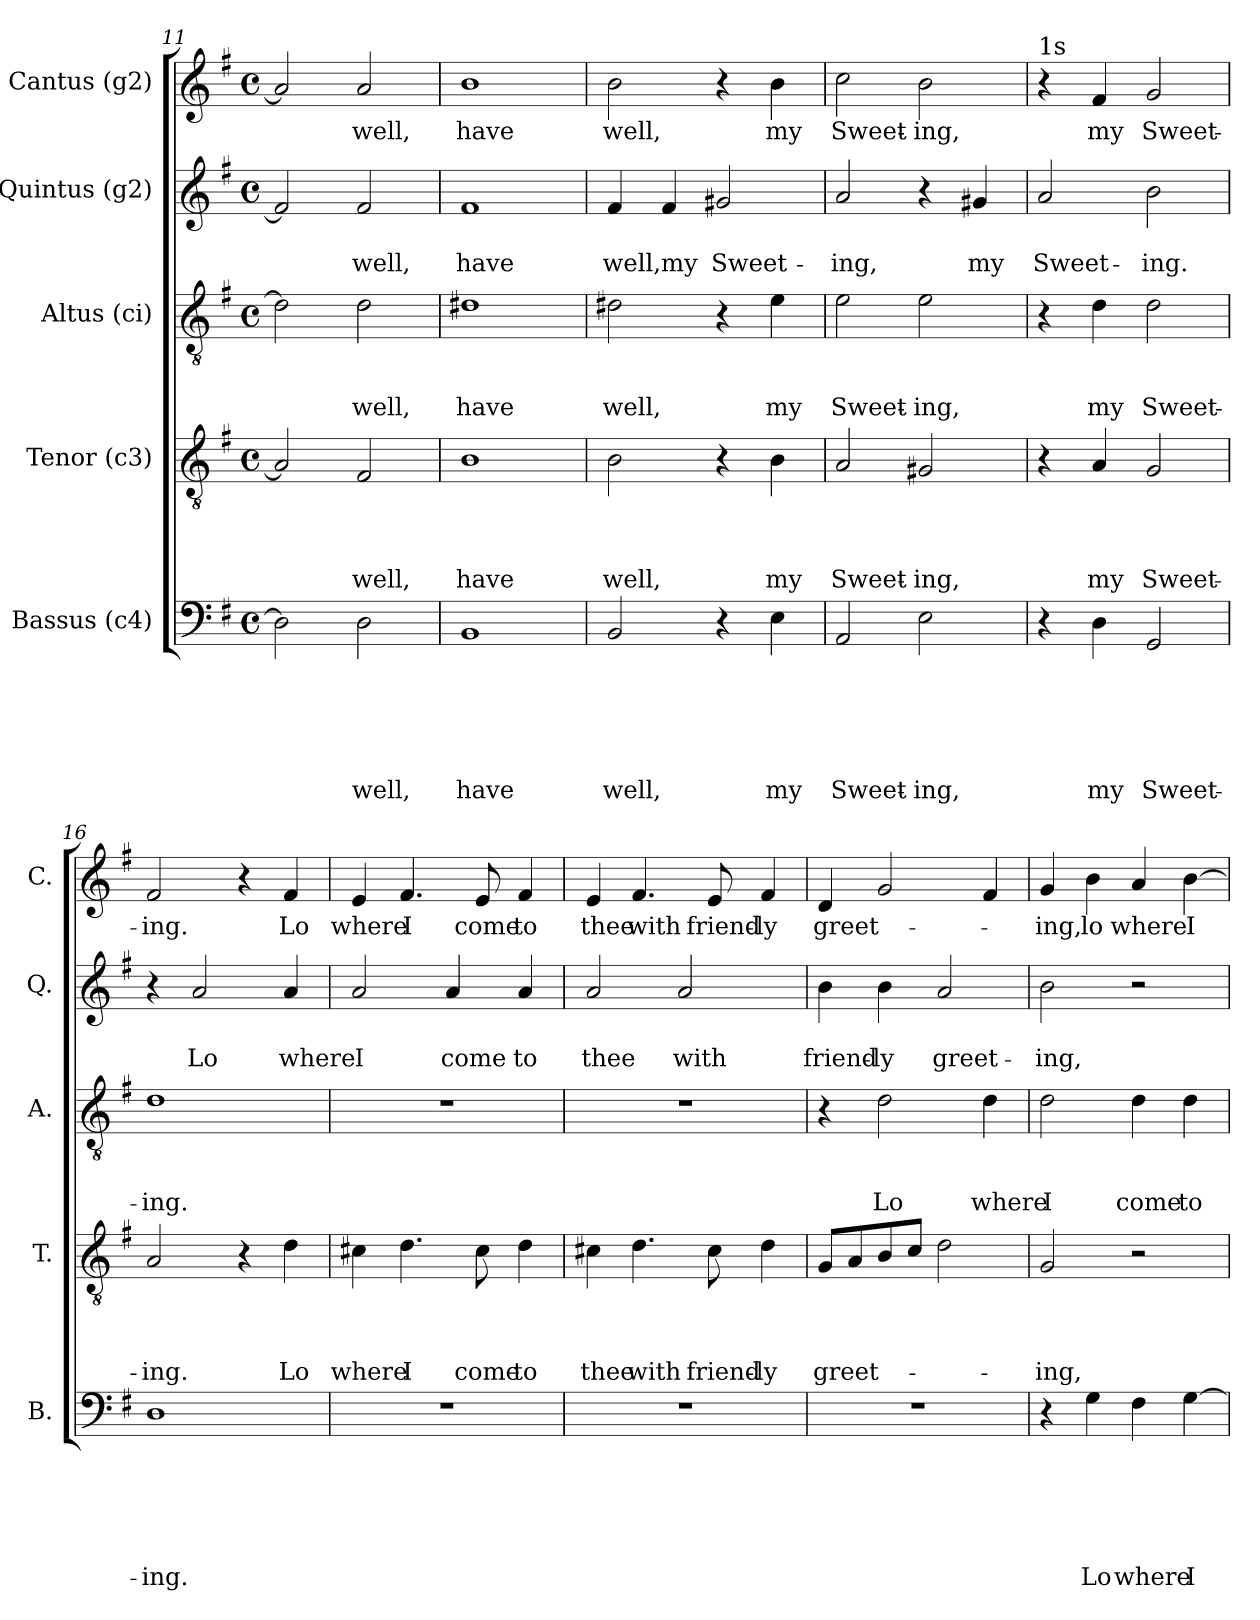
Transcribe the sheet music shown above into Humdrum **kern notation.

**kern	**text	**text	**text	**text	**text	**text	**kern	**text	**text	**text	**text	**kern	**text	**text	**text	**kern	**text	**text	**kern	**text
*part5	*part5	*part5	*part5	*part5	*part5	*part5	*part4	*part4	*part4	*part4	*part4	*part3	*part3	*part3	*part3	*part2	*part2	*part2	*part1	*part1
*staff5	*staff5	*staff5	*staff5	*staff5	*staff5	*staff5	*staff4	*staff4	*staff4	*staff4	*staff4	*staff3	*staff3	*staff3	*staff3	*staff2	*staff2	*staff2	*staff1	*staff1
*I"Bassus (c4)	*	*	*	*	*	*	*I"Tenor (c3)	*	*	*	*	*I"Altus (ci)	*	*	*	*I"Quintus (g2)	*	*	*I"Cantus (g2)	*
*I'B.	*	*	*	*	*	*	*I'T.	*	*	*	*	*I'A.	*	*	*	*I'Q.	*	*	*I'C.	*
*clefF4	*	*	*	*	*	*	*clefGv2	*	*	*	*	*clefGv2	*	*	*	*clefG2	*	*	*clefG2	*
*k[f#]	*	*	*	*	*	*	*k[f#]	*	*	*	*	*k[f#]	*	*	*	*k[f#]	*	*	*k[f#]	*
*G:	*	*	*	*	*	*	*G:	*	*	*	*	*G:	*	*	*	*G:	*	*	*G:	*
*M4/4	*	*	*	*	*	*	*M4/4	*	*	*	*	*M4/4	*	*	*	*M4/4	*	*	*M4/4	*
*met(c)	*	*	*	*	*	*	*met(c)	*	*	*	*	*met(c)	*	*	*	*met(c)	*	*	*met(c)	*
=11	=11	=11	=11	=11	=11	=11	=11	=11	=11	=11	=11	=11	=11	=11	=11	=11	=11	=11	=11	=11
2D\]	.	.	.	.	.	.	2A/]	.	.	.	.	2d\]	.	.	.	2f#/]	.	.	2a/]	.
!	!	!	!	!	!	!LO:LY:b	!	!	!	!	!LO:LY:b	!	!	!	!LO:LY:b	!	!	!LO:LY:b	!	!LO:LY:b
2D\	.	.	.	.	.	well,	2F#/	.	.	.	well,	2d\	.	.	well,	2f#/	.	well,	2a/	well,
=12	=12	=12	=12	=12	=12	=12	=12	=12	=12	=12	=12	=12	=12	=12	=12	=12	=12	=12	=12	=12
!	!	!	!	!	!	!LO:LY:b	!	!	!	!	!LO:LY:b	!	!	!	!LO:LY:b	!	!	!LO:LY:b	!	!LO:LY:b
1BB	.	.	.	.	.	have	1B	.	.	.	have	1d#X	.	.	have	1f#	.	have	1b	have
=13	=13	=13	=13	=13	=13	=13	=13	=13	=13	=13	=13	=13	=13	=13	=13	=13	=13	=13	=13	=13
!	!	!	!	!	!	!LO:LY:b	!	!	!	!	!LO:LY:b	!	!	!	!LO:LY:b	!	!	!LO:LY:b	!	!LO:LY:b
2BB/	.	.	.	.	.	well,	2B\	.	.	.	well,	2d#X\	.	.	well,	4f#/	.	well,my	2b\	well,
.	.	.	.	.	.	.	.	.	.	.	.	.	.	.	.	4f#/	.	.	.	.
!	!	!	!	!	!	!	!	!	!	!	!	!	!	!	!	!	!	!LO:LY:b	!	!
4r	.	.	.	.	.	.	4r	.	.	.	.	4r	.	.	.	2g#X/	.	Sweet-	4r	.
!	!	!	!	!	!	!LO:LY:b	!	!	!	!	!LO:LY:b	!	!	!	!LO:LY:b	!	!	!	!	!LO:LY:b
4E\	.	.	.	.	.	my	4B\	.	.	.	my	4e\	.	.	my	.	.	.	4b\	my
=14	=14	=14	=14	=14	=14	=14	=14	=14	=14	=14	=14	=14	=14	=14	=14	=14	=14	=14	=14	=14
!	!	!	!	!	!	!LO:LY:b	!	!	!	!	!LO:LY:b	!	!	!	!LO:LY:b	!	!	!LO:LY:b	!	!LO:LY:b
2AA/	.	.	.	.	.	Sweet-	2A/	.	.	.	Sweet-	2e\	.	.	Sweet-	2a/	.	-ing,	2cc\	Sweet-
!	!	!	!	!	!	!LO:LY:b	!	!	!	!	!LO:LY:b	!	!	!	!LO:LY:b	!	!	!	!	!LO:LY:b
2E\	.	.	.	.	.	-ing,	2G#X/	.	.	.	-ing,	2e\	.	.	-ing,	4r	.	.	2b\	-ing,
!	!	!	!	!	!	!	!	!	!	!	!	!	!	!	!	!	!	!LO:LY:b	!	!
.	.	.	.	.	.	.	.	.	.	.	.	.	.	.	.	4g#X/	.	my	.	.
!!LO:LB:g=z
=15	=15	=15	=15	=15	=15	=15	=15	=15	=15	=15	=15	=15	=15	=15	=15	=15	=15	=15	=15	=15
!	!	!	!	!	!	!	!	!	!	!	!	!	!	!	!	!	!	!	!LO:TX:a:t=1s	!
!	!	!	!	!	!	!	!	!	!	!	!	!	!	!	!	!	!	!LO:LY:b	!	!
4r	.	.	.	.	.	.	4r	.	.	.	.	4r	.	.	.	2a/	.	Sweet-	4r	.
!	!	!	!	!	!	!LO:LY:b	!	!	!	!	!LO:LY:b	!	!	!	!LO:LY:b	!	!	!	!	!LO:LY:b
4D\	.	.	.	.	.	my	4A/	.	.	.	my	4d\	.	.	my	.	.	.	4f#/	my
!	!	!	!	!	!	!LO:LY:b	!	!	!	!	!LO:LY:b	!	!	!	!LO:LY:b	!	!	!LO:LY:b	!	!LO:LY:b
2GG/	.	.	.	.	.	Sweet-	2G/	.	.	.	Sweet-	2d\	.	.	Sweet-	2b\	.	-ing.	2g/	Sweet-
=16	=16	=16	=16	=16	=16	=16	=16	=16	=16	=16	=16	=16	=16	=16	=16	=16	=16	=16	=16	=16
!	!	!	!	!	!	!LO:LY:b	!	!	!	!	!LO:LY:b	!	!	!	!LO:LY:b	!	!	!	!	!LO:LY:b
1D	.	.	.	.	.	-ing.	2A/	.	.	.	-ing.	1d	.	.	-ing.	4r	.	.	2f#/	-ing.
!	!	!	!	!	!	!	!	!	!	!	!	!	!	!	!	!	!	!LO:LY:b	!	!
.	.	.	.	.	.	.	.	.	.	.	.	.	.	.	.	2a/	.	Lo	.	.
.	.	.	.	.	.	.	4r	.	.	.	.	.	.	.	.	.	.	.	4r	.
!	!	!	!	!	!	!	!	!	!	!	!LO:LY:b	!	!	!	!	!	!	!LO:LY:b	!	!LO:LY:b
.	.	.	.	.	.	.	4d\	.	.	.	Lo	.	.	.	.	4a/	.	where	4f#/	Lo
=17	=17	=17	=17	=17	=17	=17	=17	=17	=17	=17	=17	=17	=17	=17	=17	=17	=17	=17	=17	=17
!	!	!	!	!	!	!	!	!	!	!	!LO:LY:b	!	!	!	!	!	!	!LO:LY:b	!	!LO:LY:b
1r	.	.	.	.	.	.	4c#X\	.	.	.	where	1r	.	.	.	2a/	.	I	4e/	where
!	!	!	!	!	!	!	!	!	!	!	!LO:LY:b	!	!	!	!	!	!	!	!	!LO:LY:b
.	.	.	.	.	.	.	4.d\	.	.	.	I	.	.	.	.	.	.	.	4.f#/	I
!	!	!	!	!	!	!	!	!	!	!	!	!	!	!	!	!	!	!LO:LY:b	!	!
.	.	.	.	.	.	.	.	.	.	.	.	.	.	.	.	4a/	.	come	.	.
!	!	!	!	!	!	!	!	!	!	!	!LO:LY:b	!	!	!	!	!	!	!	!	!LO:LY:b
.	.	.	.	.	.	.	8c#\	.	.	.	come	.	.	.	.	.	.	.	8e/	come
!	!	!	!	!	!	!	!	!	!	!	!LO:LY:b	!	!	!	!	!	!	!LO:LY:b	!	!LO:LY:b
.	.	.	.	.	.	.	4d\	.	.	.	to	.	.	.	.	4a/	.	to	4f#/	to
=18	=18	=18	=18	=18	=18	=18	=18	=18	=18	=18	=18	=18	=18	=18	=18	=18	=18	=18	=18	=18
!	!	!	!	!	!	!	!	!	!	!	!LO:LY:b	!	!	!	!	!	!	!LO:LY:b	!	!LO:LY:b
1r	.	.	.	.	.	.	4c#X\	.	.	.	thee	1r	.	.	.	2a/	.	thee	4e/	thee
!	!	!	!	!	!	!	!	!	!	!	!LO:LY:b	!	!	!	!	!	!	!	!	!LO:LY:b
.	.	.	.	.	.	.	4.d\	.	.	.	with	.	.	.	.	.	.	.	4.f#/	with
!	!	!	!	!	!	!	!	!	!	!	!	!	!	!	!	!	!	!LO:LY:b	!	!
.	.	.	.	.	.	.	.	.	.	.	.	.	.	.	.	2a/	.	with	.	.
!	!	!	!	!	!	!	!	!	!	!	!LO:LY:b	!	!	!	!	!	!	!	!	!LO:LY:b
.	.	.	.	.	.	.	8c#\	.	.	.	friend-	.	.	.	.	.	.	.	8e/	friend-
!	!	!	!	!	!	!	!	!	!	!	!LO:LY:b:rj	!	!	!	!	!	!	!	!	!LO:LY:b:rj
.	.	.	.	.	.	.	4d\	.	.	.	-ly	.	.	.	.	.	.	.	4f#/	-ly
=19	=19	=19	=19	=19	=19	=19	=19	=19	=19	=19	=19	=19	=19	=19	=19	=19	=19	=19	=19	=19
!	!	!	!	!	!	!	!	!	!	!	!LO:LY:b	!	!	!	!	!	!	!LO:LY:b	!	!LO:LY:b
1r	.	.	.	.	.	.	8G/L	.	.	.	greet-	4r	.	.	.	4b\	.	friend-	4d/	greet-
.	.	.	.	.	.	.	8A/	.	.	.	.	.	.	.	.	.	.	.	.	.
!	!	!	!	!	!	!	!	!	!	!	!	!	!	!	!LO:LY:b	!	!	!LO:LY:b	!	!
.	.	.	.	.	.	.	8B/	.	.	.	.	2d\	.	.	Lo	4b\	.	-ly	2g/	.
.	.	.	.	.	.	.	8c/J	.	.	.	.	.	.	.	.	.	.	.	.	.
!	!	!	!	!	!	!	!	!	!	!	!	!	!	!	!	!	!	!LO:LY:b	!	!
.	.	.	.	.	.	.	2d\	.	.	.	.	.	.	.	.	2a/	.	greet-	.	.
!	!	!	!	!	!	!	!	!	!	!	!	!	!	!	!LO:LY:b	!	!	!	!	!
.	.	.	.	.	.	.	.	.	.	.	.	4d\	.	.	where	.	.	.	4f#/	.
=20	=20	=20	=20	=20	=20	=20	=20	=20	=20	=20	=20	=20	=20	=20	=20	=20	=20	=20	=20	=20
!	!	!	!	!	!	!	!	!	!	!	!LO:LY:b	!	!	!	!LO:LY:b	!	!	!LO:LY:b	!	!LO:LY:b
4r	.	.	.	.	.	.	2G/	.	.	.	-ing,	2d\	.	.	I	2b\	.	-ing,	4g/	-ing,
!	!	!	!	!	!	!LO:LY:b	!	!	!	!	!	!	!	!	!	!	!	!	!	!LO:LY:b
4G\	.	.	.	.	.	Lo	.	.	.	.	.	.	.	.	.	.	.	.	4b\	lo
!	!	!	!	!	!	!LO:LY:b	!	!	!	!	!	!	!	!	!LO:LY:b	!	!	!	!	!LO:LY:b
4F#\	.	.	.	.	.	where	2r	.	.	.	.	4d\	.	.	come	2r	.	.	4a/	where
!	!	!	!	!	!	!LO:LY:b:rj	!	!	!	!	!	!	!	!	!LO:LY:b	!	!	!	!	!LO:LY:b:rj
[>4G\	.	.	.	.	.	I	.	.	.	.	.	4d\	.	.	to	.	.	.	[>4b\	I
=	=	=	=	=	=	=	=	=	=	=	=	=	=	=	=	=	=	=	=	=
*-	*-	*-	*-	*-	*-	*-	*-	*-	*-	*-	*-	*-	*-	*-	*-	*-	*-	*-	*-	*-
